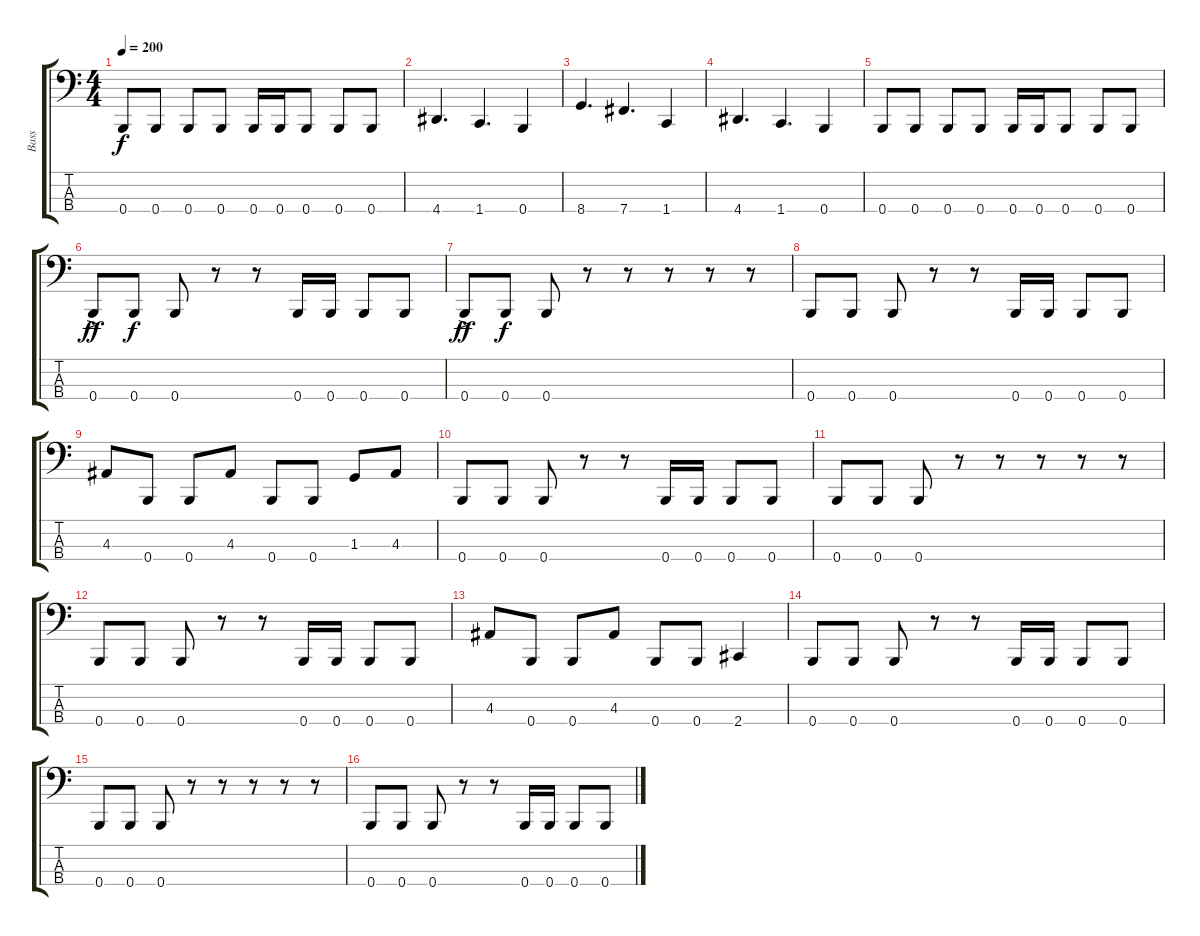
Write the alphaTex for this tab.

\track ("Bass" "Bass") {instrument electricbasspick}
\staff {score tabs}
\tuning (E2 B1 Gb1 B0) {hide}
\ts (4 4)
\tempo 200
\clef f4
\ks c
0.4.8{dy f} 0.4.8 0.4.8 0.4.8 0.4.16 0.4.16 0.4.8 0.4.8 0.4.8 |
4.4.4{d} 1.4.4{d} 0.4.4 |
8.4.4{d} 7.4.4{d} 1.4.4 |
4.4.4{d} 1.4.4{d} 0.4.4 |
0.4.8 0.4.8 0.4.8 0.4.8 0.4.16 0.4.16 0.4.8 0.4.8 0.4.8 |
0.4{ac}.8{dy ff} 0.4.8{dy f} 0.4.8 r.8 r.8 0.4.16 0.4.16 0.4.8 0.4.8 |
0.4{ac}.8{dy ff} 0.4.8{dy f} 0.4.8 r.8 r.8 r.8 r.8 r.8 |
0.4.8 0.4.8 0.4.8 r.8 r.8 0.4.16 0.4.16 0.4.8 0.4.8 |
4.3.8 0.4.8 0.4.8 4.3.8 0.4.8 0.4.8 1.3.8 4.3.8 |
0.4.8 0.4.8 0.4.8 r.8 r.8 0.4.16 0.4.16 0.4.8 0.4.8 |
0.4.8 0.4.8 0.4.8 r.8 r.8 r.8 r.8 r.8 |
0.4.8 0.4.8 0.4.8 r.8 r.8 0.4.16 0.4.16 0.4.8 0.4.8 |
4.3.8 0.4.8 0.4.8 4.3.8 0.4.8 0.4.8 2.4.4 |
0.4.8 0.4.8 0.4.8 r.8 r.8 0.4.16 0.4.16 0.4.8 0.4.8 |
0.4.8 0.4.8 0.4.8 r.8 r.8 r.8 r.8 r.8 |
0.4.8 0.4.8 0.4.8 r.8 r.8 0.4.16 0.4.16 0.4.8 0.4.8
